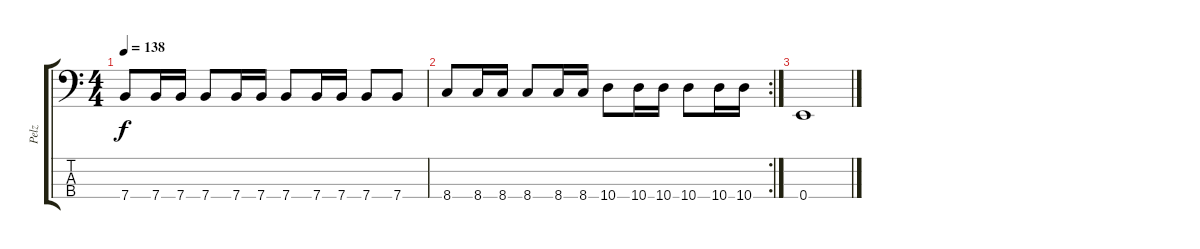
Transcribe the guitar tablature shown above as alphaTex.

\track ("Pelz" "Pelz") {instrument electricbassfinger}
\staff {score tabs}
\tuning (G2 D2 A1 E1) {hide}
\ts (4 4)
\tempo 138
\clef f4
\ks c
7.4.8{dy f} 7.4.16 7.4.16 7.4.8 7.4.16 7.4.16 7.4.8 7.4.16 7.4.16 7.4.8 7.4.8 |
\rc 2
8.4.8 8.4.16 8.4.16 8.4.8 8.4.16 8.4.16 10.4.8 10.4.16 10.4.16 10.4.8 10.4.16 10.4.16 |
0.4.1
